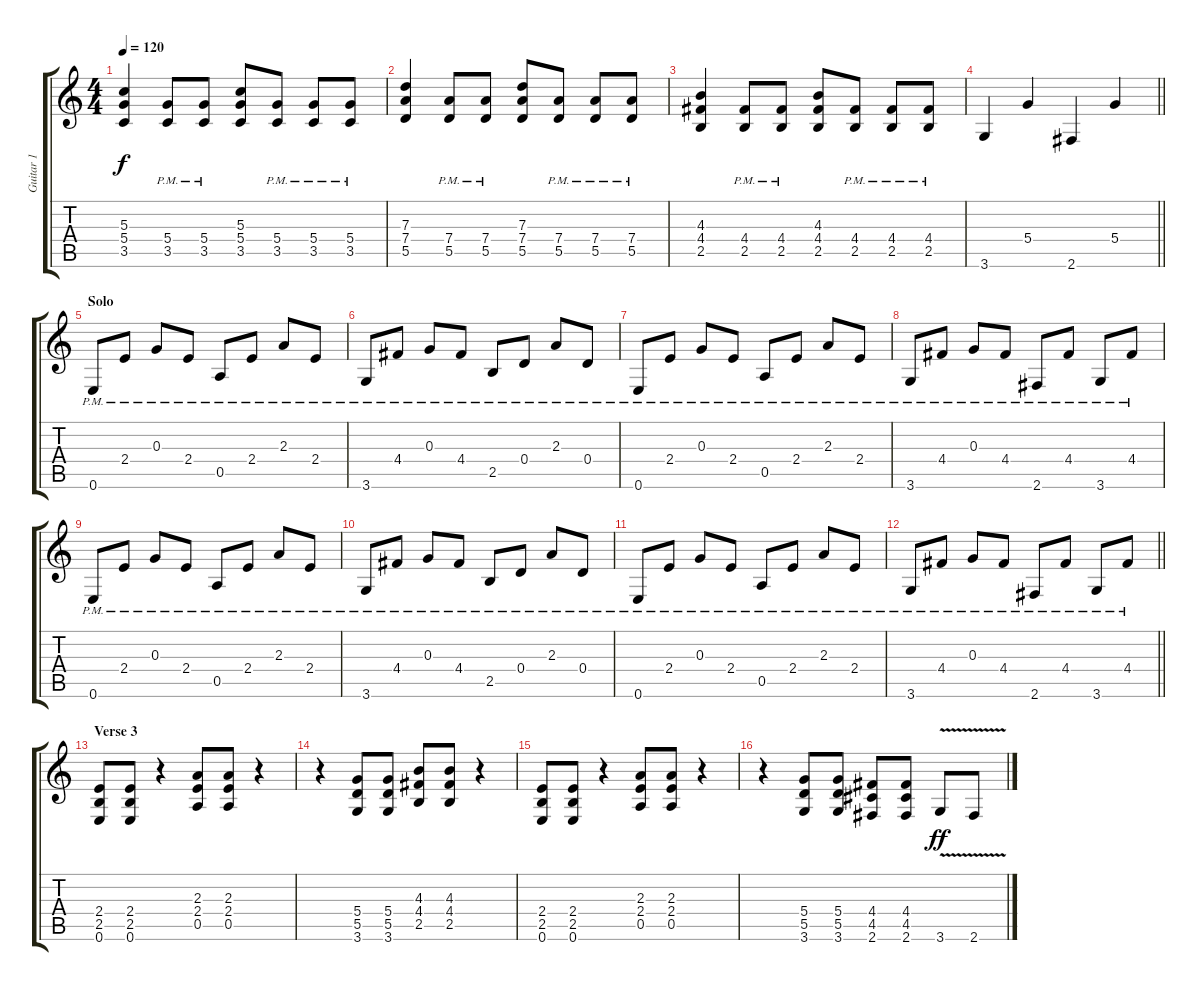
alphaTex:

\track ("Guitar 1" "Guitar 1") {instrument electricguitarmuted}
\staff {score tabs}
\tuning (E4 B3 G3 D3 A2 E2) {hide}
\ts (4 4)
\tempo 120
\clef g2
\ks c
(5.3 5.4 3.5).4{dy f} (5.4{pm} 3.5{pm}).8 (5.4{pm} 3.5{pm}).8 (5.3 5.4 3.5).8 (5.4{pm} 3.5{pm}).8 (5.4{pm} 3.5{pm}).8 (5.4{pm} 3.5{pm}).8 |
(7.3 7.4 5.5).4 (7.4{pm} 5.5{pm}).8 (7.4{pm} 5.5{pm}).8 (7.3 7.4 5.5).8 (7.4{pm} 5.5{pm}).8 (7.4{pm} 5.5{pm}).8 (7.4{pm} 5.5{pm}).8 |
(4.3 4.4 2.5).4 (4.4{pm} 2.5{pm}).8 (4.4{pm} 2.5{pm}).8 (4.3 4.4 2.5).8 (4.4{pm} 2.5{pm}).8 (4.4{pm} 2.5{pm}).8 (4.4{pm} 2.5{pm}).8 |
\barLineRight lightlight
3.6.4 5.4.4 2.6.4 5.4.4 |
\section ("" "Solo")
0.6{pm}.8{volume 16 instrument electricguitarmuted} 2.4{pm}.8 0.3{pm}.8 2.4{pm}.8 0.5{pm}.8 2.4{pm}.8 2.3{pm}.8 2.4{pm}.8 |
3.6{pm}.8 4.4{pm}.8 0.3{pm}.8 4.4{pm}.8 2.5{pm}.8 0.4{pm}.8 2.3{pm}.8 0.4{pm}.8 |
0.6{pm}.8 2.4{pm}.8 0.3{pm}.8 2.4{pm}.8 0.5{pm}.8 2.4{pm}.8 2.3{pm}.8 2.4{pm}.8 |
3.6{pm}.8 4.4{pm}.8 0.3{pm}.8 4.4{pm}.8 2.6{pm}.8 4.4{pm}.8 3.6{pm}.8 4.4{pm}.8 |
0.6{pm}.8 2.4{pm}.8 0.3{pm}.8 2.4{pm}.8 0.5{pm}.8 2.4{pm}.8 2.3{pm}.8 2.4{pm}.8 |
3.6{pm}.8 4.4{pm}.8 0.3{pm}.8 4.4{pm}.8 2.5{pm}.8 0.4{pm}.8 2.3{pm}.8 0.4{pm}.8 |
0.6{pm}.8 2.4{pm}.8 0.3{pm}.8 2.4{pm}.8 0.5{pm}.8 2.4{pm}.8 2.3{pm}.8 2.4{pm}.8 |
\barLineRight lightlight
3.6{pm}.8 4.4{pm}.8 0.3{pm}.8 4.4{pm}.8 2.6{pm}.8 4.4{pm}.8 3.6{pm}.8 4.4{pm}.8 |
\section ("" "Verse 3")
(2.4 2.5 0.6).8{volume 14 instrument distortionguitar} (2.4 2.5 0.6).8 r.4 (2.3 2.4 0.5).8 (2.3 2.4 0.5).8 r.4 |
r.4 (5.4 5.5 3.6).8 (5.4 5.5 3.6).8 (4.3 4.4 2.5).8 (4.3 4.4 2.5).8 r.4 |
(2.4 2.5 0.6).8 (2.4 2.5 0.6).8 r.4 (2.3 2.4 0.5).8 (2.3 2.4 0.5).8 r.4 |
r.4 (5.4 5.5 3.6).8 (5.4 5.5 3.6).8 (4.4 4.5 2.6).8 (4.4 4.5 2.6).8 3.6{v}.8{dy ff} 2.6{v}.8
